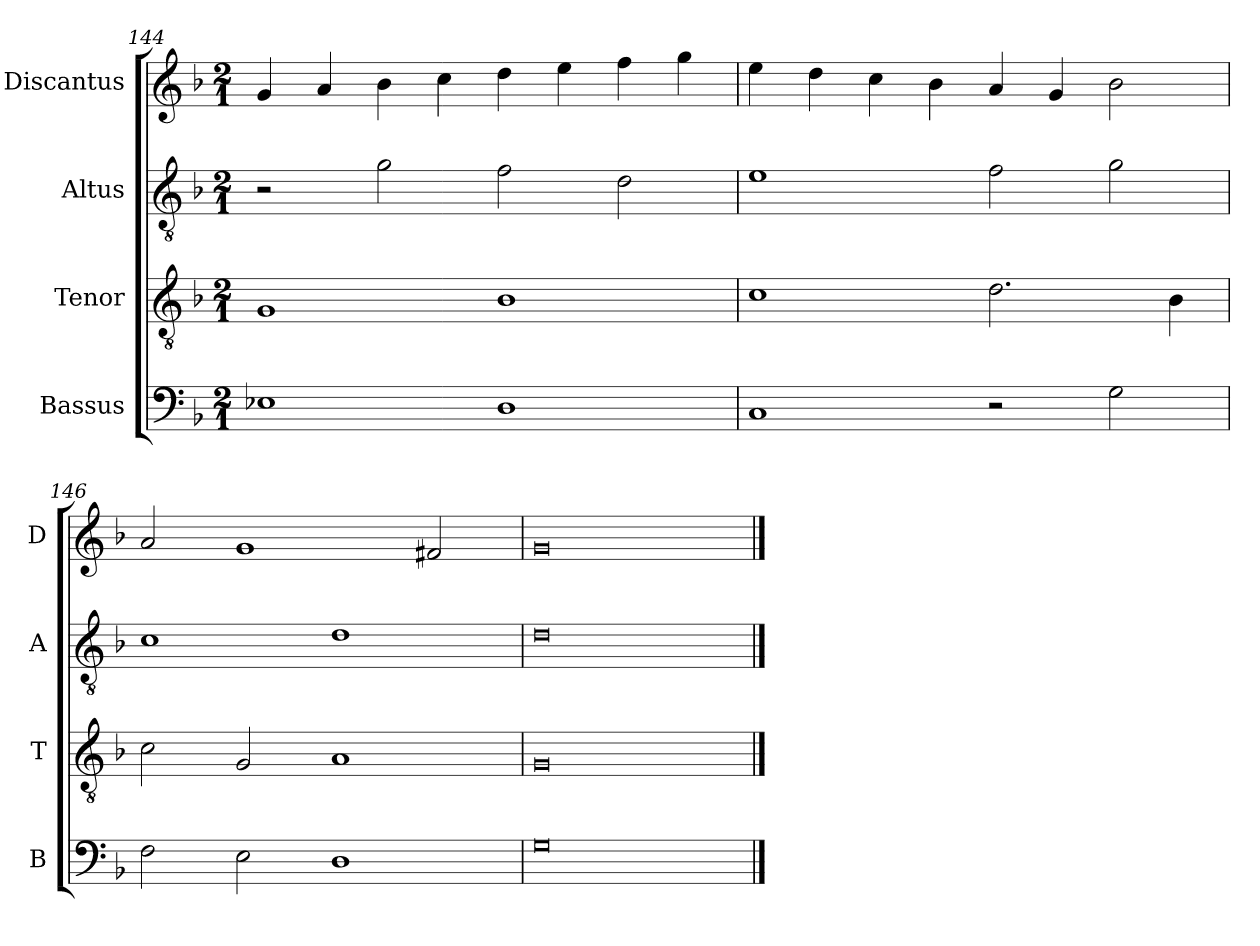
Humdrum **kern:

**kern	**kern	**kern	**kern
*part4	*part3	*part2	*part1
*staff4	*staff3	*staff2	*staff1
*I"Bassus	*I"Tenor	*I"Altus	*I"Discantus
*I'B	*I'T	*I'A	*I'D
*clefF4	*clefGv2	*clefGv2	*clefG2
*k[b-]	*k[b-]	*k[b-]	*k[b-]
*M2/1	*M2/1	*M2/1	*M2/1
=144	=144	=144	=144
1E-X	1G	2r	4g/
.	.	.	4a/
.	.	2g\	4b-\
.	.	.	4cc\
1D	1B-	2f\	4dd\
.	.	.	4ee\
.	.	2d\	4ff\
.	.	.	4gg\
=145	=145	=145	=145
1C	1c	1e	4ee\
.	.	.	4dd\
.	.	.	4cc\
.	.	.	4b-\
2r	2.d\	2f\	4a/
.	.	.	4g/
2G\	.	2g\	2b-\
.	4B-\	.	.
=146	=146	=146	=146
2F\	2c\	1c	2a/
2E\	2G/	.	1g
1D	1A	1d	.
.	.	.	2f#X/
=147	=147	=147	=147
0G	0G	0d	0g
==	==	==	==
*-	*-	*-	*-
